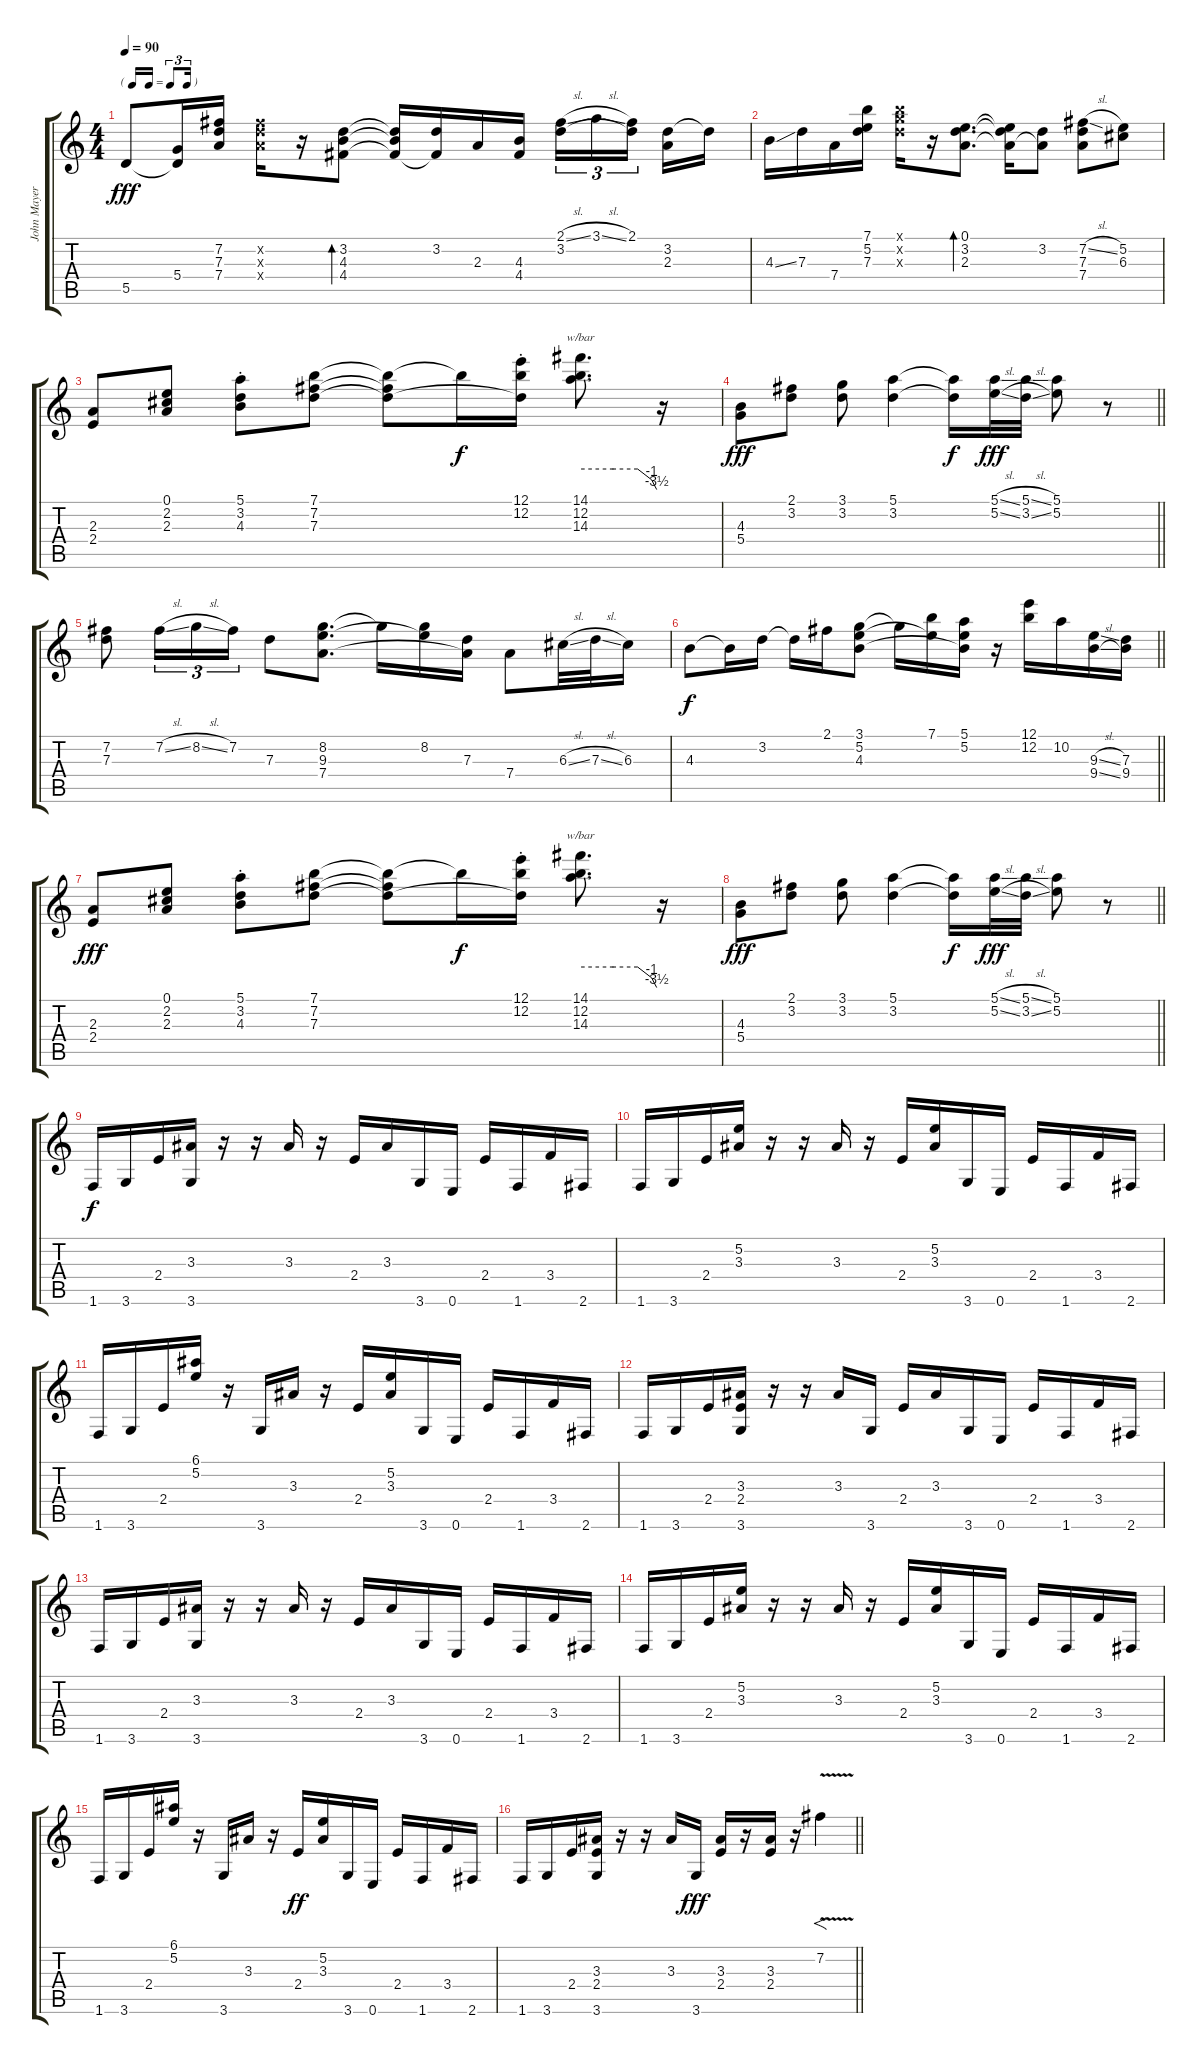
\track ("John Mayer" "John Mayer") {instrument electricguitarjazz}
\staff {score tabs}
\tuning (E4 B3 G3 D3 A2 E2) {hide}
\ts (4 4)
\tf triplet16th
\tempo 90
\clef g2
\ks c
5.5.8{dy fff} (5.4 5.5{t}).16 (7.2 7.3 7.4).16 (7.2{x} 7.3{x} 7.4{x}).16 r.16 (3.2 4.3 4.4).8{bd 240} (3.2{t} 4.3{t} 4.4{t}).16 (3.2 4.4{t}).16 2.3.16 (4.3 4.4).16 (2.1{sl} 3.2).16{tu (3 2)} 3.1{sl}.16{tu (3 2)} (2.1 3.2{t}).16{tu (3 2) beam splitsecondary} (3.2 2.3).16 3.2{t}.16 |
4.3{ss}.16 7.3.16 7.4.16 (7.1 5.2 7.3).16 (7.1{x} 8.2{x} 7.3{x}).16 r.16 (0.1 3.2 2.3).8{d bd 120} (0.1{t} 3.2{t} 2.3{t}).16 (3.2 2.3{t}).8 (7.2{sl} 7.3 7.4).8 (5.2 6.3).8 |
(2.3 2.4).8 (0.1 2.2 2.3).8 (5.1{st} 3.2{st} 4.3{st}).8 (7.1 7.2 7.3).8 (7.1{t} 7.2{t} 7.3{t}).8 7.1{t}.16{dy f} (12.1{st} 12.2{st} 7.3{t}).16 (14.1 12.2 14.3).8{d tbe (custom default 0 0 26 0 45 0 56 -4 60 -14)} r.16 |
\barLineRight lightlight
(4.3 5.4).8{dy fff} (2.1 3.2).8 (3.1 3.2).8 (5.1 3.2).4 (5.1{t} 3.2{t}).16{dy f} (5.1{sl} 5.2{sl}).32{dy fff} (5.1{sl} 3.2{sl}).32 (5.1 5.2).8 r.8 |
(7.2 7.3).8 7.2{sl}.16{tu (3 2)} 8.2{sl}.16{tu (3 2)} 7.2.16{tu (3 2)} 7.3.8 (8.2 9.3 7.4).8{d} 8.2{t}.16 (8.2 9.3{t}).16 (7.3 7.4{t}).16 7.4.8 6.3{sl}.32 7.3{sl}.32 6.3.16 |
\barLineRight lightlight
4.3.8{dy f} 4.3{t}.16 3.2.16 3.2{t}.16 2.1.16 (3.1 5.2 4.3).8 3.1{t}.16 (7.1 5.2{t}).16 (5.1 5.2 4.3{t}).16 r.16 (12.1 12.2).16 10.2.16 (9.3{sl} 9.4{sl}).16 (7.3 9.4).16 |
(2.3 2.4).8{dy fff} (0.1 2.2 2.3).8 (5.1{st} 3.2{st} 4.3{st}).8 (7.1 7.2 7.3).8 (7.1{t} 7.2{t} 7.3{t}).8 7.1{t}.16{dy f} (12.1{st} 12.2{st} 7.3{t}).16 (14.1 12.2 14.3).8{d tbe (custom default 0 0 26 0 45 0 56 -4 60 -14)} r.16 |
\barLineRight lightlight
(4.3 5.4).8{dy fff} (2.1 3.2).8 (3.1 3.2).8 (5.1 3.2).4 (5.1{t} 3.2{t}).16{dy f} (5.1{sl} 5.2{sl}).32{dy fff} (5.1{sl} 3.2{sl}).32 (5.1 5.2).8 r.8 |
1.6.16{dy f} 3.6.16 2.4.16 (3.3 3.6).16 r.16 r.16 3.3.16 r.16 2.4.16 3.3.16 3.6.16 0.6.16 2.4.16 1.6.16 3.4.16 2.6.16 |
1.6.16 3.6.16 2.4.16 (5.2 3.3).16 r.16 r.16 3.3.16 r.16 2.4.16 (5.2 3.3).16 3.6.16 0.6.16 2.4.16 1.6.16 3.4.16 2.6.16 |
1.6.16 3.6.16 2.4.16 (6.1 5.2).16 r.16 3.6.16 3.3.16 r.16 2.4.16 (5.2 3.3).16 3.6.16 0.6.16 2.4.16 1.6.16 3.4.16 2.6.16 |
1.6.16 3.6.16 2.4.16 (3.3 2.4 3.6).16 r.16 r.16 3.3.16 3.6.16 2.4.16 3.3.16 3.6.16 0.6.16 2.4.16 1.6.16 3.4.16 2.6.16 |
1.6.16 3.6.16 2.4.16 (3.3 3.6).16 r.16 r.16 3.3.16 r.16 2.4.16 3.3.16 3.6.16 0.6.16 2.4.16 1.6.16 3.4.16 2.6.16 |
1.6.16 3.6.16 2.4.16 (5.2 3.3).16 r.16 r.16 3.3.16 r.16 2.4.16 (5.2 3.3).16 3.6.16 0.6.16 2.4.16 1.6.16 3.4.16 2.6.16 |
1.6.16 3.6.16 2.4.16 (6.1 5.2).16 r.16 3.6.16 3.3.16 r.16 2.4.16{dy ff} (5.2 3.3).16 3.6.16 0.6.16 2.4.16 1.6.16 3.4.16 2.6.16 |
\barLineRight lightlight
1.6.16 3.6.16 2.4.16 (3.3 2.4 3.6).16 r.16 r.16 3.3.16 3.6.16{dy fff} (3.3 2.4).16 r.16 (3.3 2.4).16 r.16 7.2{v}.4{f volume 16}
